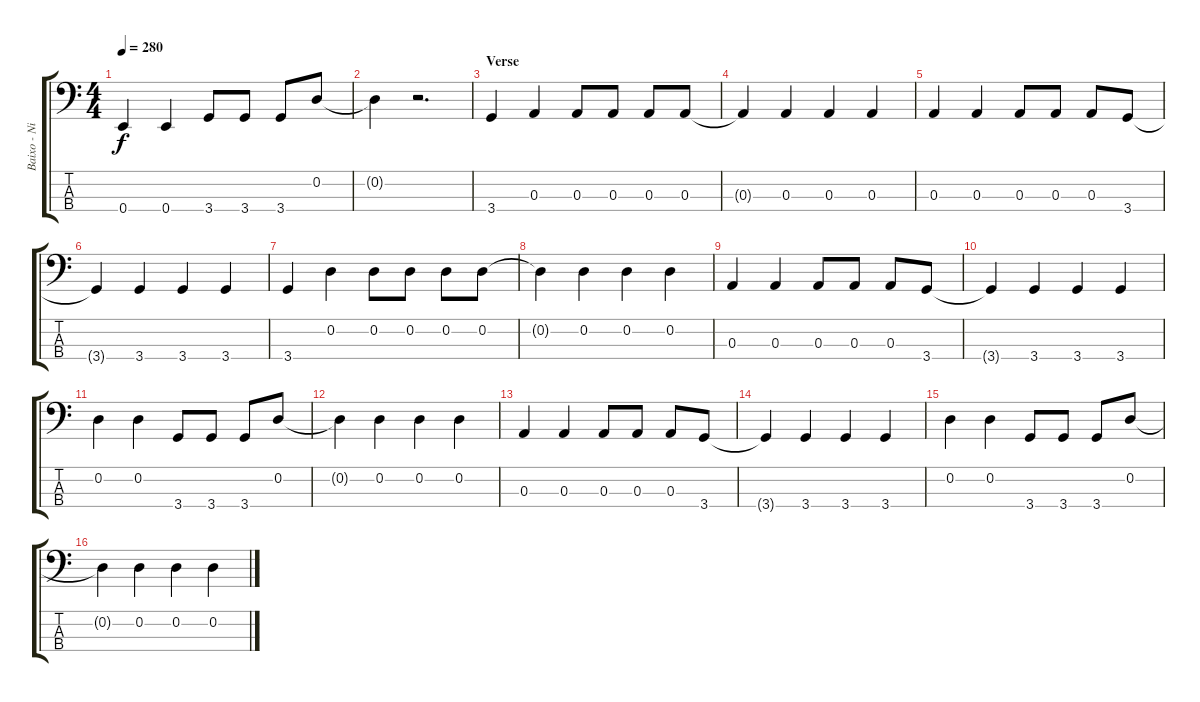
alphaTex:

\track ("Baixo - Nikola" "Baixo - Ni") {instrument electricbasspick}
\staff {score tabs}
\tuning (G2 D2 A1 E1) {hide}
\ts (4 4)
\tempo 280
\clef f4
\ks c
0.4.4{dy f} 0.4.4 3.4.8 3.4.8 3.4.8 0.2.8 |
0.2{t}.4 r.2{d} |
\section ("" "Verse")
3.4.4 0.3.4 0.3.8 0.3.8 0.3.8 0.3.8 |
0.3{t}.4 0.3.4 0.3.4 0.3.4 |
0.3.4 0.3.4 0.3.8 0.3.8 0.3.8 3.4.8 |
3.4{t}.4 3.4.4 3.4.4 3.4.4 |
3.4.4 0.2.4 0.2.8 0.2.8 0.2.8 0.2.8 |
0.2{t}.4 0.2.4 0.2.4 0.2.4 |
0.3.4 0.3.4 0.3.8 0.3.8 0.3.8 3.4.8 |
3.4{t}.4 3.4.4 3.4.4 3.4.4 |
0.2.4 0.2.4 3.4.8 3.4.8 3.4.8 0.2.8 |
0.2{t}.4 0.2.4 0.2.4 0.2.4 |
0.3.4 0.3.4 0.3.8 0.3.8 0.3.8 3.4.8 |
3.4{t}.4 3.4.4 3.4.4 3.4.4 |
0.2.4 0.2.4 3.4.8 3.4.8 3.4.8 0.2.8 |
0.2{t}.4 0.2.4 0.2.4 0.2.4
